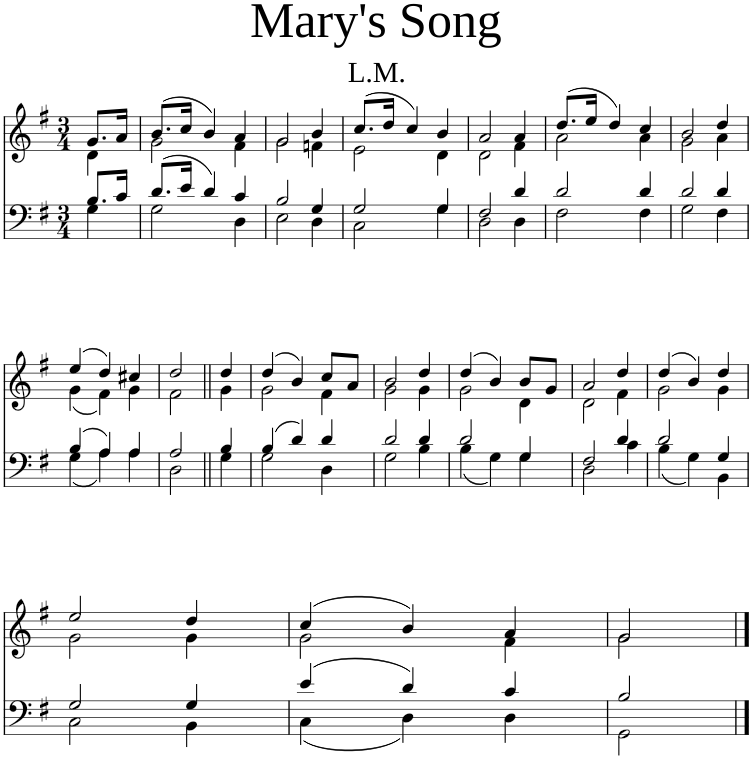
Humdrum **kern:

**kern	**kern
*part1	*part1
*staff2	*staff1
*I"Piano	*
*I'Pno	*
*clefF4	*clefG2
*k[f#]	*k[f#]
*M3/4	*M3/4
=1	=1
*^	*^
8.B/L	4G\	8.g/L	4d\
16c/Jk	.	16a/Jk	.
=2	=2	=2	=2
8.d/L	2G\	(8.b/L	2g\
16e/Jk	.	16cc/Jk	.
4d/	.	4b/)	.
4c/	4D\	4a/	4f#\
=3	=3	=3	=3
2B/	2E\	2g/	2g\
4G/	4D\	4b/	4fn\
=4	=4	=4	=4
2G/	2C\	(8.cc/L	2e\
.	.	16dd/Jk	.
.	.	4cc/)	.
4G/	4G\	4b/	4d\
=5	=5	=5	=5
2F#/	2D\	2a/	2d\
4d/	4D\	4a/	4f#\
=6	=6	=6	=6
2d/	2F#\	(8.dd/L	2a\
.	.	16ee/Jk	.
.	.	4dd/)	.
4d/	4F#\	4cc/	4a\
=7	=7	=7	=7
2d/	2G\	2b/	2g\
4d/	4F#\	4dd/	4a\
!!LO:LB:g=z	!!
=8	=8	=8	=8
4B/	4G\	(4ee/	(4g\
4A/	4A\	4dd/)	4f#\)
4A/	4A\	4cc#X/	4g\
=9	=9	=9	=9
2A/	2D\	2dd/	2f#\
=10||	=10||	=10||	=10||
4B/	4G\	4dd/	4g\
=11	=11	=11	=11
4B/	2G\	(4dd/	2g\
4d/	.	4b/)	.
4d/	4D\	8cc/L	4f#\
.	.	8a/J	.
=12	=12	=12	=12
2d/	2G\	2b/	2g\
4d/	4B\	4dd/	4g\
=13	=13	=13	=13
2d/	4B\	(4dd/	2g\
.	4G\	4b/)	.
4G/	4G\	8b/L	4d\
.	.	8g/J	.
=14	=14	=14	=14
2F#/	2D\	2a/	2d\
4d/	4c\	4dd/	4f#\
=15	=15	=15	=15
2d/	4B\	(4dd/	2g\
.	4G\	4b/)	.
4G/	4BB\	4dd/	4g\
!!LO:LB:g=z	!!
=16	=16	=16	=16
2G/	2C\	2ee/	2g\
4G/	4BB\	4dd/	4g\
=17	=17	=17	=17
4e/	4C\	(4cc/	2g\
4d/	4D\	4b/)	.
4c/	4D\	4a/	4f#\
=18	=18	=18	=18
2B/	2GG\	2g/	2g\
*v	*v	*	*
*	*v	*v
==	==
*-	*-
